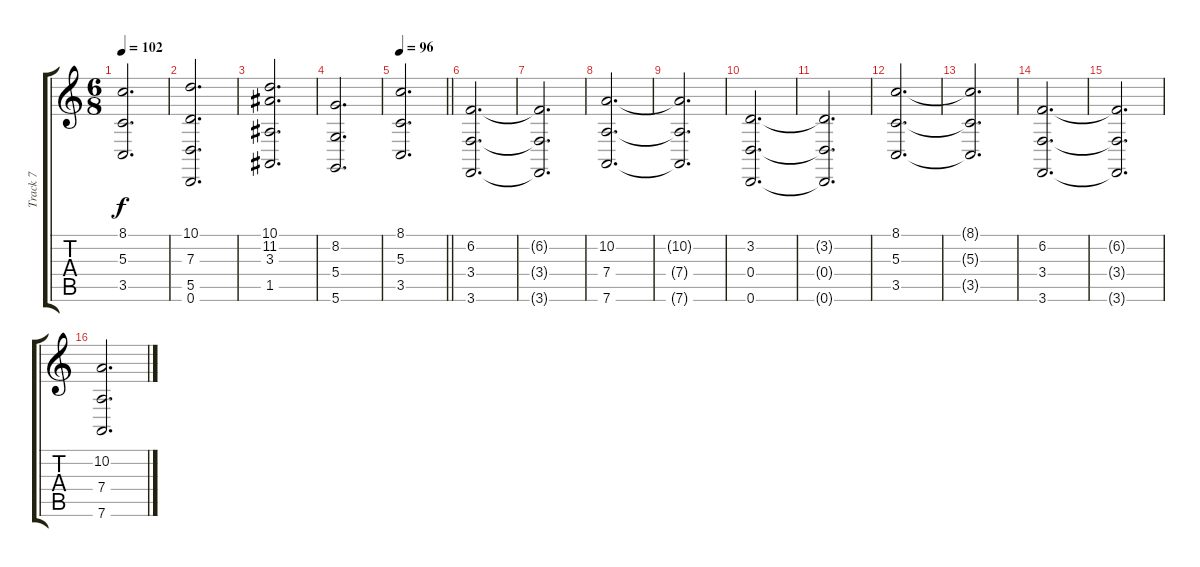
\track ("Track 7" "Track 7") {instrument stringensemble1}
\staff {score tabs}
\tuning (E4 B3 G3 D3 A2 D2) {hide}
\ts (6 8)
\tempo 102
\clef g2
\ks c
(8.1 5.3 3.5).2{d dy f} |
(10.1 7.3 5.5 0.6).2{d} |
(10.1 11.2 3.3 1.5).2{d} |
(8.2 5.4 5.6).2{d} |
\tempo 96
\barLineRight lightlight
(8.1 5.3 3.5).2{d} |
(6.2 3.4 3.6).2{d} |
(6.2{t} 3.4{t} 3.6{t}).2{d} |
(10.2 7.4 7.6).2{d} |
(10.2{t} 7.4{t} 7.6{t}).2{d} |
(3.2 0.4 0.6).2{d} |
(3.2{t} 0.4{t} 0.6{t}).2{d} |
(8.1 5.3 3.5).2{d} |
(8.1{t} 5.3{t} 3.5{t}).2{d} |
(6.2 3.4 3.6).2{d} |
(6.2{t} 3.4{t} 3.6{t}).2{d} |
(10.2 7.4 7.6).2{d}
